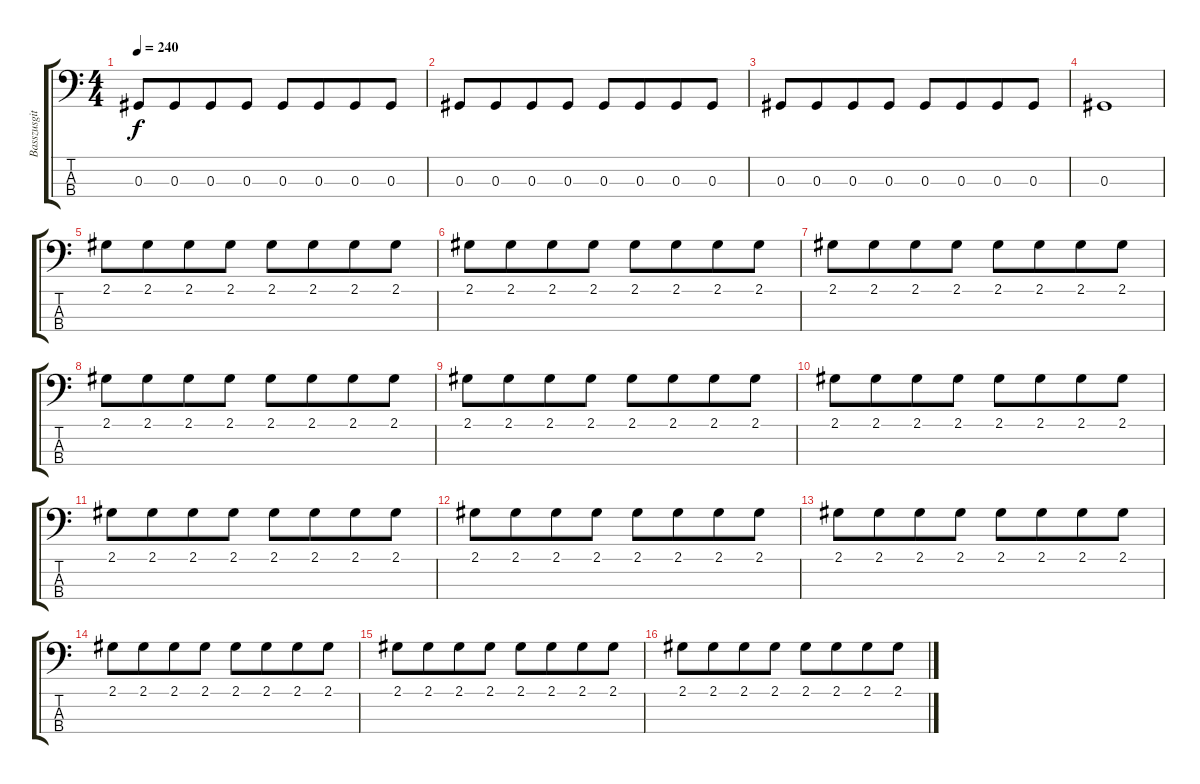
\track ("Basszusgitár (Yngwie Malmsteen)" "Basszusgit") {instrument electricbassfinger}
\staff {score tabs}
\tuning (Gb2 Db2 Ab1 Eb1) {hide}
\ts (4 4)
\tempo 240
\clef f4
\ks c
0.3.8{dy f} 0.3.8{beam merge} 0.3.8 0.3.8 0.3.8 0.3.8{beam merge} 0.3.8 0.3.8 |
0.3.8 0.3.8{beam merge} 0.3.8 0.3.8 0.3.8 0.3.8{beam merge} 0.3.8 0.3.8 |
0.3.8 0.3.8{beam merge} 0.3.8 0.3.8 0.3.8 0.3.8{beam merge} 0.3.8 0.3.8 |
0.3.1 |
2.1.8 2.1.8{beam merge} 2.1.8 2.1.8 2.1.8 2.1.8{beam merge} 2.1.8 2.1.8 |
2.1.8 2.1.8{beam merge} 2.1.8 2.1.8 2.1.8 2.1.8{beam merge} 2.1.8 2.1.8 |
2.1.8 2.1.8{beam merge} 2.1.8 2.1.8 2.1.8 2.1.8{beam merge} 2.1.8 2.1.8 |
2.1.8 2.1.8{beam merge} 2.1.8 2.1.8 2.1.8 2.1.8{beam merge} 2.1.8 2.1.8 |
2.1.8 2.1.8{beam merge} 2.1.8 2.1.8 2.1.8 2.1.8{beam merge} 2.1.8 2.1.8 |
2.1.8 2.1.8{beam merge} 2.1.8 2.1.8 2.1.8 2.1.8{beam merge} 2.1.8 2.1.8 |
2.1.8 2.1.8{beam merge} 2.1.8 2.1.8 2.1.8 2.1.8{beam merge} 2.1.8 2.1.8 |
2.1.8 2.1.8{beam merge} 2.1.8 2.1.8 2.1.8 2.1.8{beam merge} 2.1.8 2.1.8 |
2.1.8 2.1.8{beam merge} 2.1.8 2.1.8 2.1.8 2.1.8{beam merge} 2.1.8 2.1.8 |
2.1.8 2.1.8{beam merge} 2.1.8 2.1.8 2.1.8 2.1.8{beam merge} 2.1.8 2.1.8 |
2.1.8 2.1.8{beam merge} 2.1.8 2.1.8 2.1.8 2.1.8{beam merge} 2.1.8 2.1.8 |
2.1.8 2.1.8{beam merge} 2.1.8 2.1.8 2.1.8 2.1.8{beam merge} 2.1.8 2.1.8
